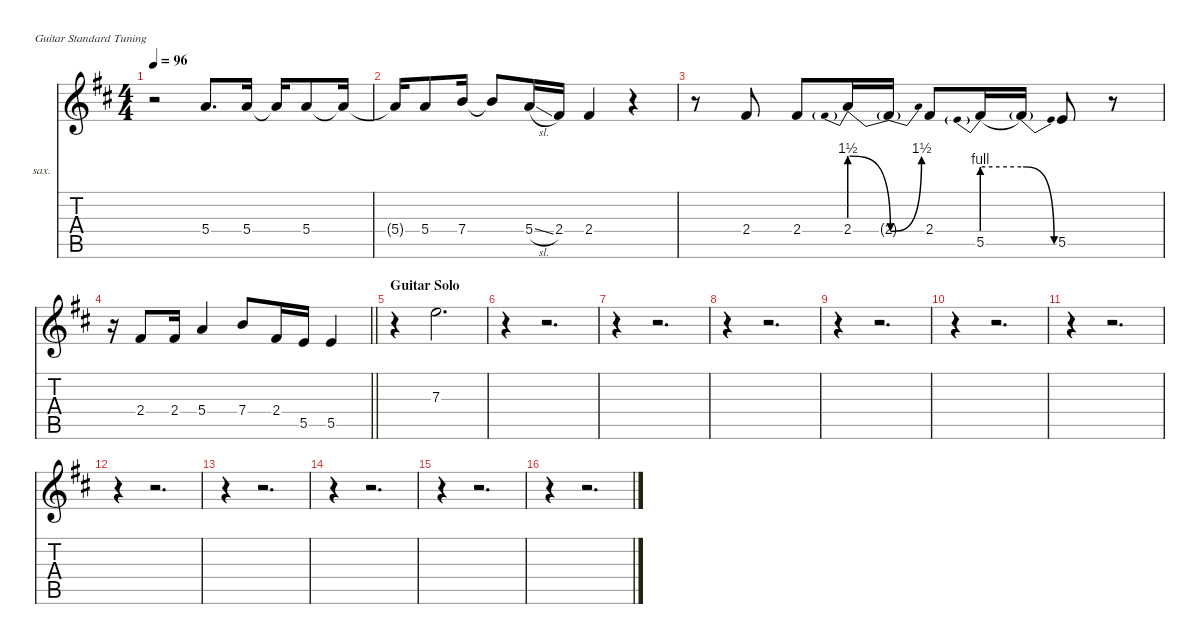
\defaultSystemsLayout 4
\hideDynamics
\bracketExtendMode nobrackets
\firstSystemTrackNameOrientation horizontal
\otherSystemsTrackNameOrientation horizontal
\track ("Vocals" "sax.") {instrument tenorsax}
\staff {score tabs}
\tuning (E4 B3 G3 D3 A2 E2)
\displaytranspose 14
\ts (4 4)
\tempo 96
\clef g2
\ks d
r.2{dy f} 5.4{acc forcenatural}.8{d} 5.4{acc forcenatural}.16 5.4{t acc forcenatural}.16 5.4{acc forcenatural}.8 5.4{t acc forcenatural}.16 |
5.4{t acc forcenatural}.16 5.4{acc forcenatural}.8 7.4{acc forcenatural}.16 7.4{t acc forcenatural}.8 5.4{sl acc forcenatural}.16 2.4{acc #}.16 2.4{acc #}.4 r.4 |
r.8 2.4{acc #}.8 2.4{acc #}.8 2.4{be (prebendrelease 0 6 60 0)}.16 2.4{be (bend 0 0 60 6) t acc #}.16 2.4{acc #}.8 5.5{be (prebend 0 4 60 4)}.16 5.5{be (release 0 4 60 0) t}.16 5.5{acc forcenatural}.8 r.8 |
\barLineRight lightlight
r.16 2.4{acc #}.8 2.4{acc #}.16 5.4{acc forcenatural}.4 7.4{acc forcenatural}.8 2.4{acc #}.16 5.5{acc forcenatural}.16 5.5{acc forcenatural}.4 |
\section ("" "Guitar Solo")
r.4 7.3{acc forcenatural}.2{d} |
r.4 r.2{d} |
r.4 r.2{d} |
r.4 r.2{d} |
r.4 r.2{d} |
r.4 r.2{d} |
r.4 r.2{d} |
r.4 r.2{d} |
r.4 r.2{d} |
r.4 r.2{d} |
r.4 r.2{d} |
r.4 r.2{d}
